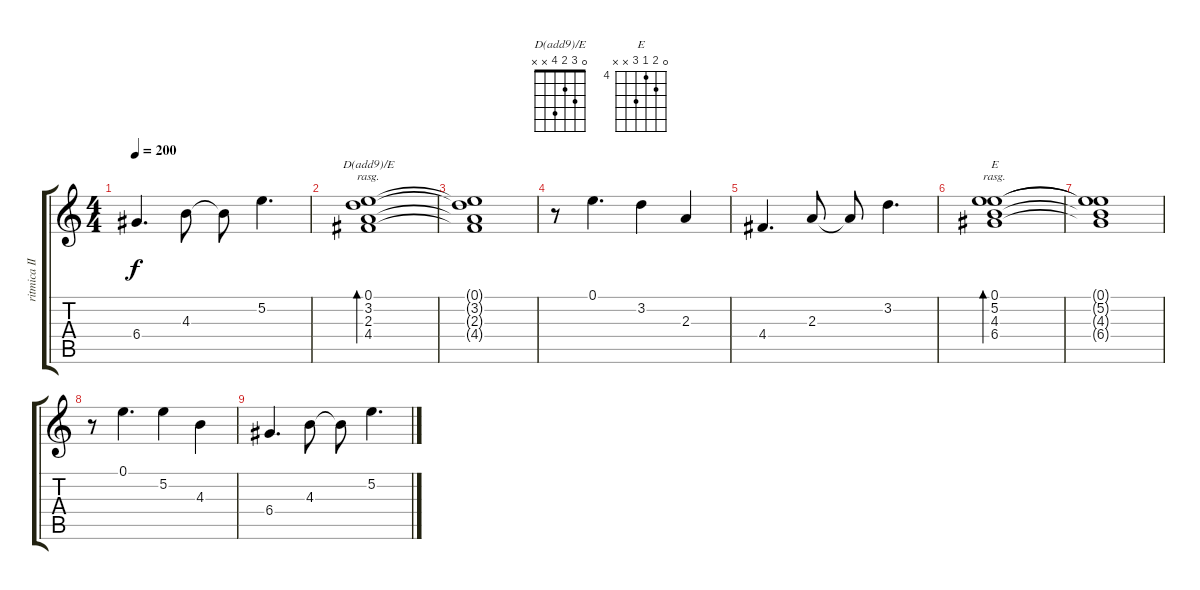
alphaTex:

\track ("ritmica II" "ritmica II") {instrument electricguitarclean}
\staff {score tabs}
\tuning (E4 B3 G3 D3 A2 E2) {hide}
\chord ("D(add9)/E" 0 3 2 4 x x)
\chord ("E" 0 5 4 6 x x) {firstfret 4}
\ts (4 4)
\tempo 200
\clef g2
\ks c
6.4.4{d dy f} 4.3.8 4.3{t}.8 5.2.4{d} |
(0.1 3.2 2.3 4.4).1{bd 120 ch "D(add9)/E" rasg ii} |
(0.1{t} 3.2{t} 2.3{t} 4.4{t}).1 |
r.8 0.1.4{d} 3.2.4 2.3.4 |
4.4.4{d} 2.3.8 2.3{t}.8 3.2.4{d} |
(0.1 5.2 4.3 6.4).1{bd 120 ch "E" rasg ii} |
(0.1{t} 5.2{t} 4.3{t} 6.4{t}).1 |
r.8 0.1.4{d} 5.2.4 4.3.4 |
6.4.4{d} 4.3.8 4.3{t}.8 5.2.4{d}
